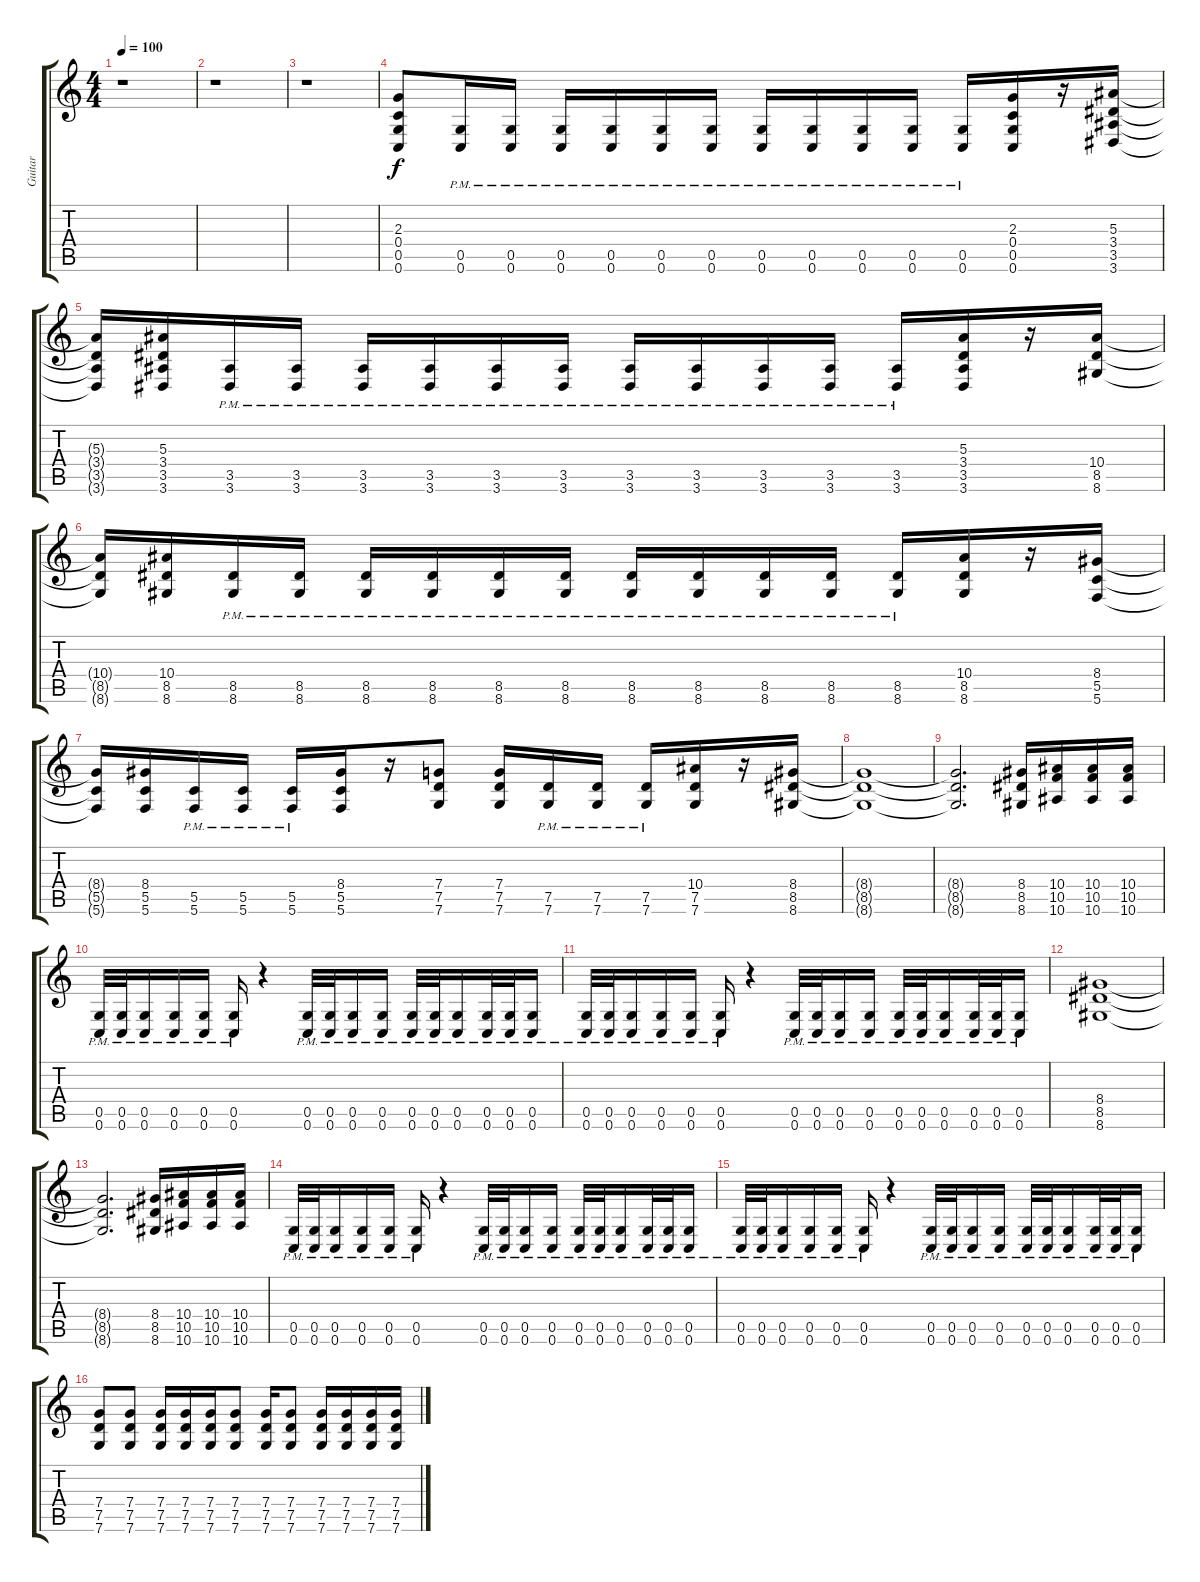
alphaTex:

\track ("Guitar" "Guitar") {instrument distortionguitar}
\staff {score tabs}
\tuning (D4 A3 F3 C3 G2 C2) {hide}
\ts (4 4)
\tempo 100
\clef g2
\ks c
r.1{dy f} |
r.1 |
r.1 |
(2.3 0.4 0.5 0.6).8 (0.5{pm} 0.6{pm}).16 (0.5{pm} 0.6{pm}).16 (0.5{pm} 0.6{pm}).16 (0.5{pm} 0.6{pm}).16 (0.5{pm} 0.6{pm}).16 (0.5{pm} 0.6{pm}).16 (0.5{pm} 0.6{pm}).16 (0.5{pm} 0.6{pm}).16 (0.5{pm} 0.6{pm}).16 (0.5{pm} 0.6{pm}).16 (0.5{pm} 0.6{pm}).16 (2.3 0.4 0.5 0.6).16 r.16 (5.3 3.4 3.5 3.6).16 |
(5.3{t} 3.4{t} 3.5{t} 3.6{t}).16 (5.3 3.4 3.5 3.6).16 (3.5{pm} 3.6{pm}).16 (3.5{pm} 3.6{pm}).16 (3.5{pm} 3.6{pm}).16 (3.5{pm} 3.6{pm}).16 (3.5{pm} 3.6{pm}).16 (3.5{pm} 3.6{pm}).16 (3.5{pm} 3.6{pm}).16 (3.5{pm} 3.6{pm}).16 (3.5{pm} 3.6{pm}).16 (3.5{pm} 3.6{pm}).16 (3.5{pm} 3.6{pm}).16 (5.3 3.4 3.5 3.6).16 r.16 (10.4 8.5 8.6).16 |
(10.4{t} 8.5{t} 8.6{t}).16 (10.4 8.5 8.6).16 (8.5{pm} 8.6{pm}).16 (8.5{pm} 8.6{pm}).16 (8.5{pm} 8.6{pm}).16 (8.5{pm} 8.6{pm}).16 (8.5{pm} 8.6{pm}).16 (8.5{pm} 8.6{pm}).16 (8.5{pm} 8.6{pm}).16 (8.5{pm} 8.6{pm}).16 (8.5{pm} 8.6{pm}).16 (8.5{pm} 8.6{pm}).16 (8.5{pm} 8.6{pm}).16 (10.4 8.5 8.6).16 r.16 (8.4 5.5 5.6).16 |
(8.4{t} 5.5{t} 5.6{t}).16 (8.4 5.5 5.6).16 (5.5{pm} 5.6{pm}).16 (5.5{pm} 5.6{pm}).16 (5.5{pm} 5.6{pm}).16 (8.4 5.5 5.6).16 r.16 (7.4 7.5 7.6).8 (7.4 7.5 7.6).16 (7.5{pm} 7.6{pm}).16 (7.5{pm} 7.6{pm}).16 (7.5{pm} 7.6{pm}).16 (10.4 7.5 7.6).16 r.16 (8.4 8.5 8.6).16 |
(8.4{t} 8.5{t} 8.6{t}).1 |
(8.4{t} 8.5{t} 8.6{t}).2{d} (8.4 8.5 8.6).16 (10.4 10.5 10.6).16 (10.4 10.5 10.6).16 (10.4 10.5 10.6).16 |
(0.5{pm} 0.6{pm}).32 (0.5{pm} 0.6{pm}).32 (0.5{pm} 0.6{pm}).16 (0.5{pm} 0.6{pm}).16 (0.5{pm} 0.6{pm}).16 (0.5{pm} 0.6{pm}).16 r.4 (0.5{pm} 0.6{pm}).32 (0.5{pm} 0.6{pm}).32 (0.5{pm} 0.6{pm}).16 (0.5{pm} 0.6{pm}).16 (0.5{pm} 0.6{pm}).32 (0.5{pm} 0.6{pm}).32 (0.5{pm} 0.6{pm}).16 (0.5{pm} 0.6{pm}).32 (0.5{pm} 0.6{pm}).32 (0.5{pm} 0.6{pm}).16 |
(0.5{pm} 0.6{pm}).32 (0.5{pm} 0.6{pm}).32 (0.5{pm} 0.6{pm}).16 (0.5{pm} 0.6{pm}).16 (0.5{pm} 0.6{pm}).16 (0.5{pm} 0.6{pm}).16 r.4 (0.5{pm} 0.6{pm}).32 (0.5{pm} 0.6{pm}).32 (0.5{pm} 0.6{pm}).16 (0.5{pm} 0.6{pm}).16 (0.5{pm} 0.6{pm}).32 (0.5{pm} 0.6{pm}).32 (0.5{pm} 0.6{pm}).16 (0.5{pm} 0.6{pm}).32 (0.5{pm} 0.6{pm}).32 (0.5{pm} 0.6{pm}).16 |
(8.4 8.5 8.6).1 |
(8.4{t} 8.5{t} 8.6{t}).2{d} (8.4 8.5 8.6).16 (10.4 10.5 10.6).16 (10.4 10.5 10.6).16 (10.4 10.5 10.6).16 |
(0.5{pm} 0.6{pm}).32 (0.5{pm} 0.6{pm}).32 (0.5{pm} 0.6{pm}).16 (0.5{pm} 0.6{pm}).16 (0.5{pm} 0.6{pm}).16 (0.5{pm} 0.6{pm}).16 r.4 (0.5{pm} 0.6{pm}).32 (0.5{pm} 0.6{pm}).32 (0.5{pm} 0.6{pm}).16 (0.5{pm} 0.6{pm}).16 (0.5{pm} 0.6{pm}).32 (0.5{pm} 0.6{pm}).32 (0.5{pm} 0.6{pm}).16 (0.5{pm} 0.6{pm}).32 (0.5{pm} 0.6{pm}).32 (0.5{pm} 0.6{pm}).16 |
(0.5{pm} 0.6{pm}).32 (0.5{pm} 0.6{pm}).32 (0.5{pm} 0.6{pm}).16 (0.5{pm} 0.6{pm}).16 (0.5{pm} 0.6{pm}).16 (0.5{pm} 0.6{pm}).16 r.4 (0.5{pm} 0.6{pm}).32 (0.5{pm} 0.6{pm}).32 (0.5{pm} 0.6{pm}).16 (0.5{pm} 0.6{pm}).16 (0.5{pm} 0.6{pm}).32 (0.5{pm} 0.6{pm}).32 (0.5{pm} 0.6{pm}).16 (0.5{pm} 0.6{pm}).32 (0.5{pm} 0.6{pm}).32 (0.5{pm} 0.6{pm}).16 |
(7.4 7.5 7.6).8 (7.4 7.5 7.6).8 (7.4 7.5 7.6).16 (7.4 7.5 7.6).16 (7.4 7.5 7.6).16 (7.4 7.5 7.6).8 (7.4 7.5 7.6).16 (7.4 7.5 7.6).8 (7.4 7.5 7.6).16 (7.4 7.5 7.6).16 (7.4 7.5 7.6).16 (7.4 7.5 7.6).16
